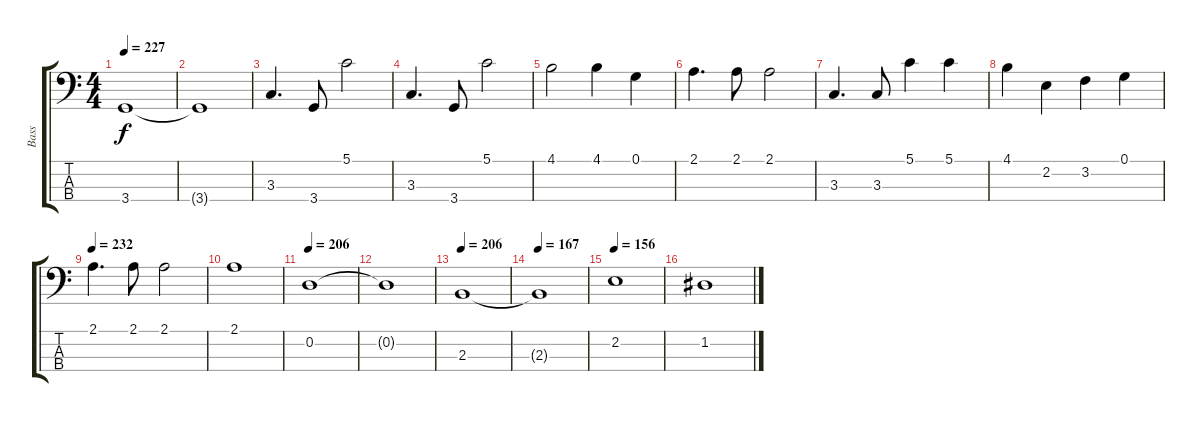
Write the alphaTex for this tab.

\track ("Bass" "Bass") {instrument electricbassfinger}
\staff {score tabs}
\tuning (G2 D2 A1 E1) {hide}
\ts (4 4)
\tempo 227
\clef f4
\ks c
3.4.1{dy f} |
3.4{t}.1 |
3.3.4{d} 3.4.8 5.1.2 |
3.3.4{d} 3.4.8 5.1.2 |
4.1.2 4.1.4 0.1.4 |
2.1.4{d} 2.1.8 2.1.2 |
3.3.4{d} 3.3.8 5.1.4 5.1.4 |
4.1.4 2.2.4 3.2.4 0.1.4 |
\tempo 232
2.1.4{d} 2.1.8 2.1.2 |
2.1.1 |
\tempo 206
0.2.1 |
0.2{t}.1 |
\tempo 206
2.3.1 |
\tempo 167
2.3{t}.1 |
\tempo 156
2.2.1 |
1.2.1
